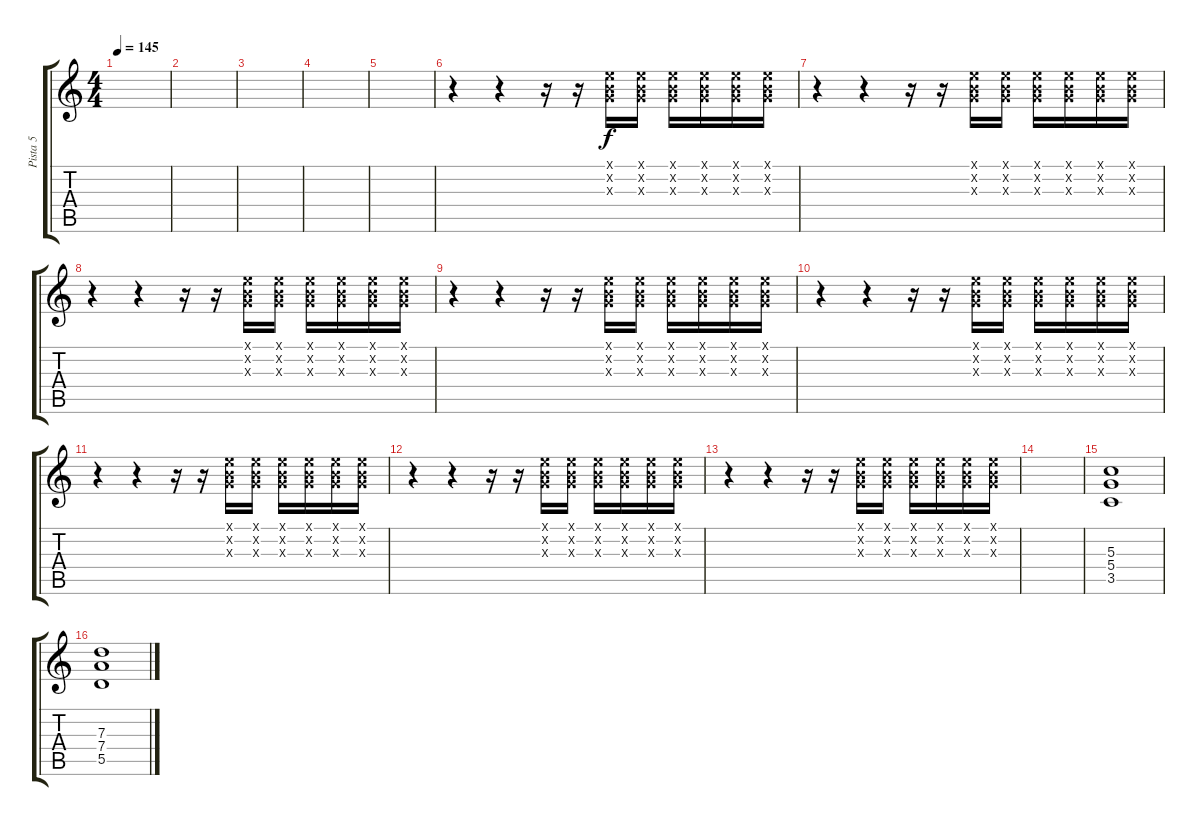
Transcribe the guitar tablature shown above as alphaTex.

\track ("Pista 5" "Pista 5") {instrument overdrivenguitar}
\staff {score tabs}
\tuning (E4 B3 G3 D3 A2 E2) {hide}
\ts (4 4)
\tempo 145
\clef g2
\ks c
|
|
|
|
|
r.4 r.4 r.16 r.16 (0.1{x} 0.2{x} 0.3{x}).16{dy f} (0.1{x} 0.2{x} 0.3{x}).16 (0.1{x} 0.2{x} 0.3{x}).16 (0.1{x} 0.2{x} 0.3{x}).16 (0.1{x} 0.2{x} 0.3{x}).16 (0.1{x} 0.2{x} 0.3{x}).16 |
r.4 r.4 r.16 r.16 (0.1{x} 0.2{x} 0.3{x}).16 (0.1{x} 0.2{x} 0.3{x}).16 (0.1{x} 0.2{x} 0.3{x}).16 (0.1{x} 0.2{x} 0.3{x}).16 (0.1{x} 0.2{x} 0.3{x}).16 (0.1{x} 0.2{x} 0.3{x}).16 |
r.4 r.4 r.16 r.16 (0.1{x} 0.2{x} 0.3{x}).16 (0.1{x} 0.2{x} 0.3{x}).16 (0.1{x} 0.2{x} 0.3{x}).16 (0.1{x} 0.2{x} 0.3{x}).16 (0.1{x} 0.2{x} 0.3{x}).16 (0.1{x} 0.2{x} 0.3{x}).16 |
r.4 r.4 r.16 r.16 (0.1{x} 0.2{x} 0.3{x}).16 (0.1{x} 0.2{x} 0.3{x}).16 (0.1{x} 0.2{x} 0.3{x}).16 (0.1{x} 0.2{x} 0.3{x}).16 (0.1{x} 0.2{x} 0.3{x}).16 (0.1{x} 0.2{x} 0.3{x}).16 |
r.4 r.4 r.16 r.16 (0.1{x} 0.2{x} 0.3{x}).16 (0.1{x} 0.2{x} 0.3{x}).16 (0.1{x} 0.2{x} 0.3{x}).16 (0.1{x} 0.2{x} 0.3{x}).16 (0.1{x} 0.2{x} 0.3{x}).16 (0.1{x} 0.2{x} 0.3{x}).16 |
r.4 r.4 r.16 r.16 (0.1{x} 0.2{x} 0.3{x}).16 (0.1{x} 0.2{x} 0.3{x}).16 (0.1{x} 0.2{x} 0.3{x}).16 (0.1{x} 0.2{x} 0.3{x}).16 (0.1{x} 0.2{x} 0.3{x}).16 (0.1{x} 0.2{x} 0.3{x}).16 |
r.4 r.4 r.16 r.16 (0.1{x} 0.2{x} 0.3{x}).16 (0.1{x} 0.2{x} 0.3{x}).16 (0.1{x} 0.2{x} 0.3{x}).16 (0.1{x} 0.2{x} 0.3{x}).16 (0.1{x} 0.2{x} 0.3{x}).16 (0.1{x} 0.2{x} 0.3{x}).16 |
r.4 r.4 r.16 r.16 (0.1{x} 0.2{x} 0.3{x}).16 (0.1{x} 0.2{x} 0.3{x}).16 (0.1{x} 0.2{x} 0.3{x}).16 (0.1{x} 0.2{x} 0.3{x}).16 (0.1{x} 0.2{x} 0.3{x}).16 (0.1{x} 0.2{x} 0.3{x}).16 |
|
(5.3 5.4 3.5).1 |
(7.3 7.4 5.5).1
